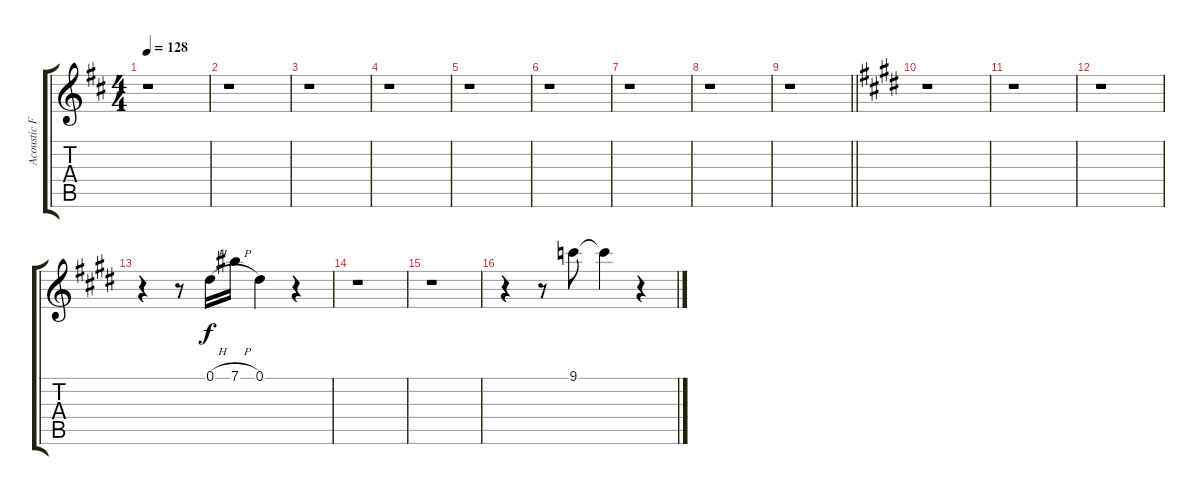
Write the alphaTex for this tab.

\track ("Acoustic Fills" "Acoustic F") {instrument acousticguitarsteel}
\staff {score tabs}
\tuning (Eb4 Bb3 Gb3 Db3 Ab2 Eb2) {hide}
\ts (4 4)
\tempo 128
\clef g2
\ks d
r.1{dy f} |
r.1 |
r.1 |
r.1 |
r.1 |
r.1 |
r.1 |
r.1 |
\barLineRight lightlight
r.1 |
\ks e
r.1 |
\ks c#minor
r.1 |
r.1 |
r.4 r.8 0.1{h}.16 7.1{h}.16 0.1.4 r.4 |
\ks e
r.1 |
\ks c#minor
r.1 |
r.4 r.8 9.1.8 9.1{t}.4 r.4
